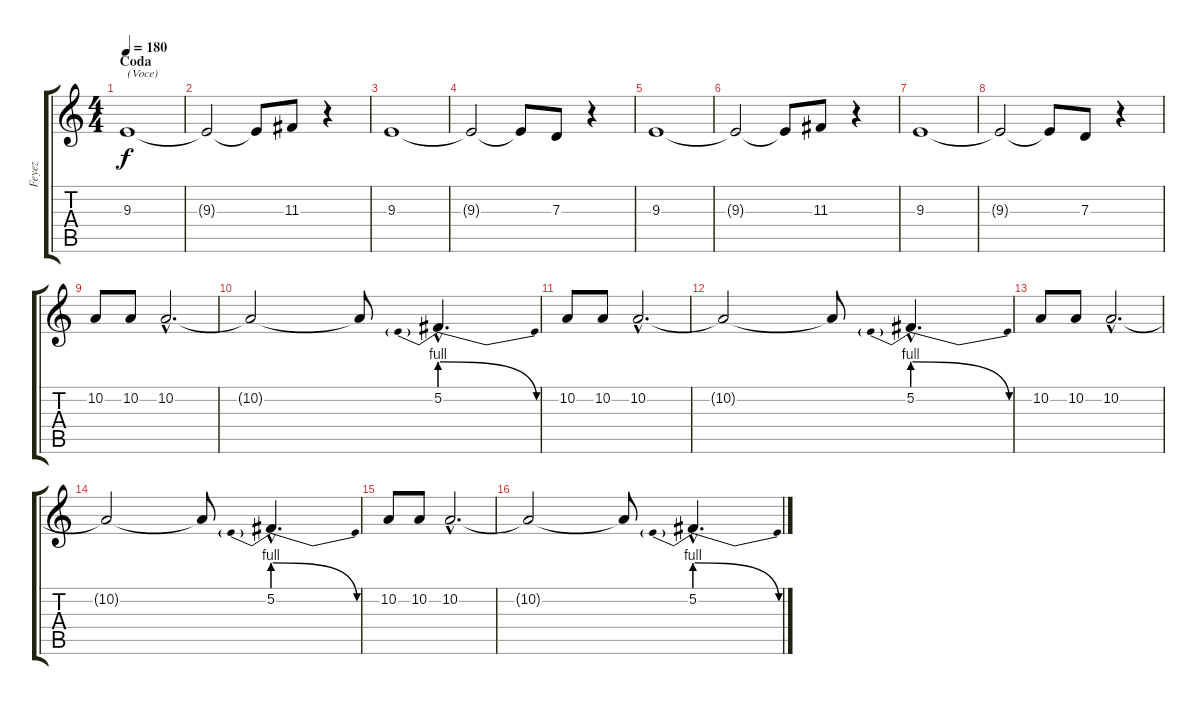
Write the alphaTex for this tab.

\track ("Feyez" "Feyez") {instrument baritonesax}
\staff {score tabs}
\tuning (E4 B3 G3 D3 A2 E2) {hide}
\ts (4 4)
\section ("" "Coda")
\tempo 180
\clef g2
\ks c
9.3.1{txt "(Voce)" dy f volume 10 instrument violin} |
9.3{t}.2 9.3{t}.8 11.3.8 r.4 |
9.3.1 |
9.3{t}.2 9.3{t}.8 7.3.8 r.4 |
9.3.1 |
9.3{t}.2 9.3{t}.8 11.3.8 r.4 |
9.3.1 |
9.3{t}.2 9.3{t}.8 7.3.8 r.4 |
10.2.8 10.2.8 10.2{hac}.2{d} |
10.2{t}.2 10.2{t}.8 5.2{be (prebendrelease 0 4 60 0) hac}.4{d} |
10.2.8 10.2.8 10.2{hac}.2{d} |
10.2{t}.2 10.2{t}.8 5.2{be (prebendrelease 0 4 60 0) hac}.4{d} |
10.2.8 10.2.8 10.2{hac}.2{d} |
10.2{t}.2 10.2{t}.8 5.2{be (prebendrelease 0 4 60 0) hac}.4{d} |
10.2.8 10.2.8 10.2{hac}.2{d} |
10.2{t}.2 10.2{t}.8 5.2{be (prebendrelease 0 4 60 0) hac}.4{d}
